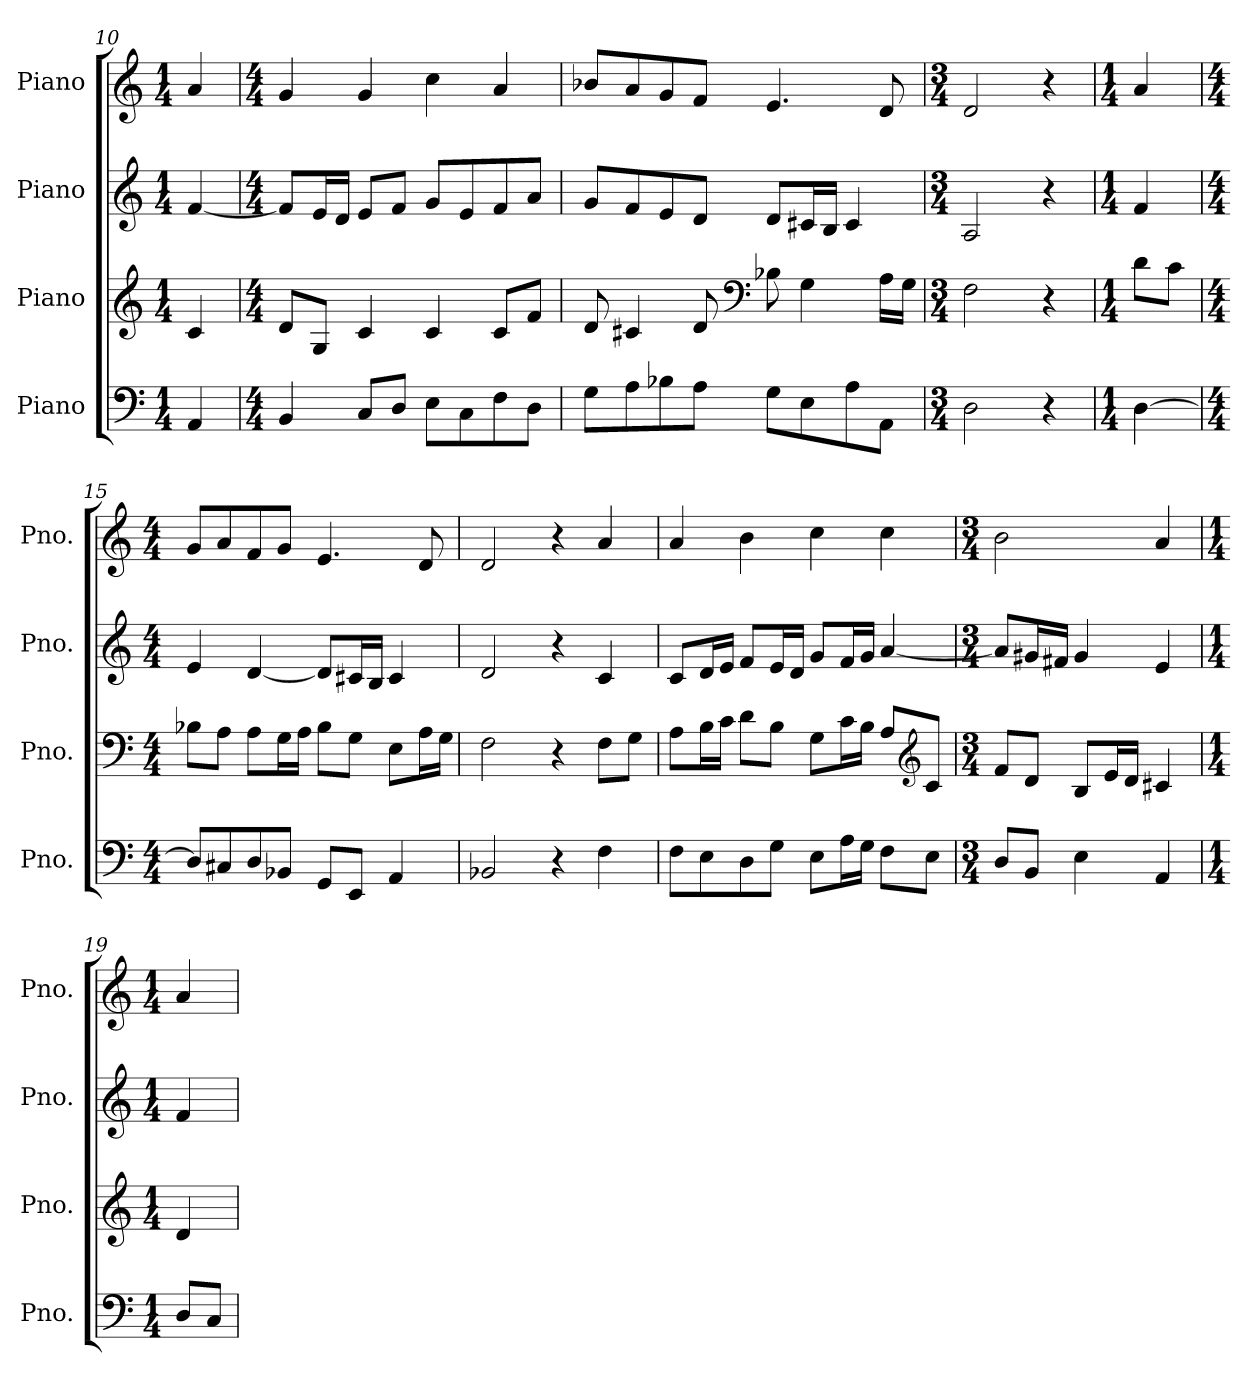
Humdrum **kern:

**kern	**kern	**kern	**kern
*part4	*part3	*part2	*part1
*staff4	*staff3	*staff2	*staff1
*I"Piano	*I"Piano	*I"Piano	*I"Piano
*I'Pno.	*I'Pno.	*I'Pno.	*I'Pno.
*clefF4	*clefG2	*clefG2	*clefG2
*k[]	*k[]	*k[]	*k[]
*M1/4	*M1/4	*M1/4	*M1/4
=10	=10	=10	=10
4AA/	4c/	[4f/	4a/
=11	=11	=11	=11
*M4/4	*M4/4	*M4/4	*M4/4
4BB/	8d/L	8f/L]	4g/
.	8G/J	16e/L	.
.	.	16d/JJ	.
8C/L	4c/	8e/L	4g/
8D/J	.	8f/J	.
8E\L	4c/	8g/L	4cc\
8C\	.	8e/	.
8F\	8c/L	8f/	4a/
8D\J	8f/J	8a/J	.
=12	=12	=12	=12
8G\L	8d/	8g/L	8b-X/L
8A\	4c#X/	8f/	8a/
8B-X\	.	8e/	8g/
8A\J	8d/	8d/J	8f/J
*	*clefF4	*	*
8G\L	8B-X\	8d/L	4.e/
8E\	4G\	16c#X/L	.
.	.	16B/JJ	.
8A\	.	4c#/	.
8AA\J	16A\LL	.	8d/
.	16G\JJ	.	.
=13	=13	=13	=13
*M3/4	*M3/4	*M3/4	*M3/4
2D\	2F\	2A/	2d/
4r	4r	4r	4r
=14	=14	=14	=14
*M1/4	*M1/4	*M1/4	*M1/4
[4D\	8d\L	4f/	4a/
.	8c\J	.	.
!!LO:PB:g=z
=15	=15	=15	=15
*M4/4	*M4/4	*M4/4	*M4/4
8D/L]	8B-X\L	4e/	8g/L
8C#X/	8A\J	.	8a/
8D/	8A\L	[4d/	8f/
8BB-X/J	16G\L	.	8g/J
.	16A\JJ	.	.
8GG/L	8B-\L	8d/L]	4.e/
8EE/J	8G\J	16c#X/L	.
.	.	16B/JJ	.
4AA/	8E\L	4c#/	.
.	16A\L	.	8d/
.	16G\JJ	.	.
=16	=16	=16	=16
2BB-X/	2F\	2d/	2d/
4r	4r	4r	4r
4F\	8F\L	4c/	4a/
.	8G\J	.	.
=17	=17	=17	=17
8F\L	8A\L	8c/L	4a/
8E\	16B\L	16d/L	.
.	16c\JJ	16e/JJ	.
8D\	8d\L	8f/L	4b\
8G\J	8B\J	16e/L	.
.	.	16d/JJ	.
8E\L	8G\L	8g/L	4cc\
16A\L	16c\L	16f/L	.
16G\JJ	16B\JJ	16g/JJ	.
8F\L	8A/L	[4a/	4cc\
*	*clefG2	*	*
8E\J	8c/J	.	.
!!LO:LB:g=z
=18	=18	=18	=18
*M3/4	*M3/4	*M3/4	*M3/4
8D/L	8f/L	8a/L]	2b\
8BB/J	8d/J	16g#X/L	.
.	.	16f#X/JJ	.
4E\	8B/L	4g#/	.
.	16e/L	.	.
.	16d/JJ	.	.
4AA/	4c#X/	4e/	4a/
=19	=19	=19	=19
*M1/4	*M1/4	*M1/4	*M1/4
8D/L	4d/	4f/	4a/
8C/J	.	.	.
=	=	=	=
*-	*-	*-	*-
